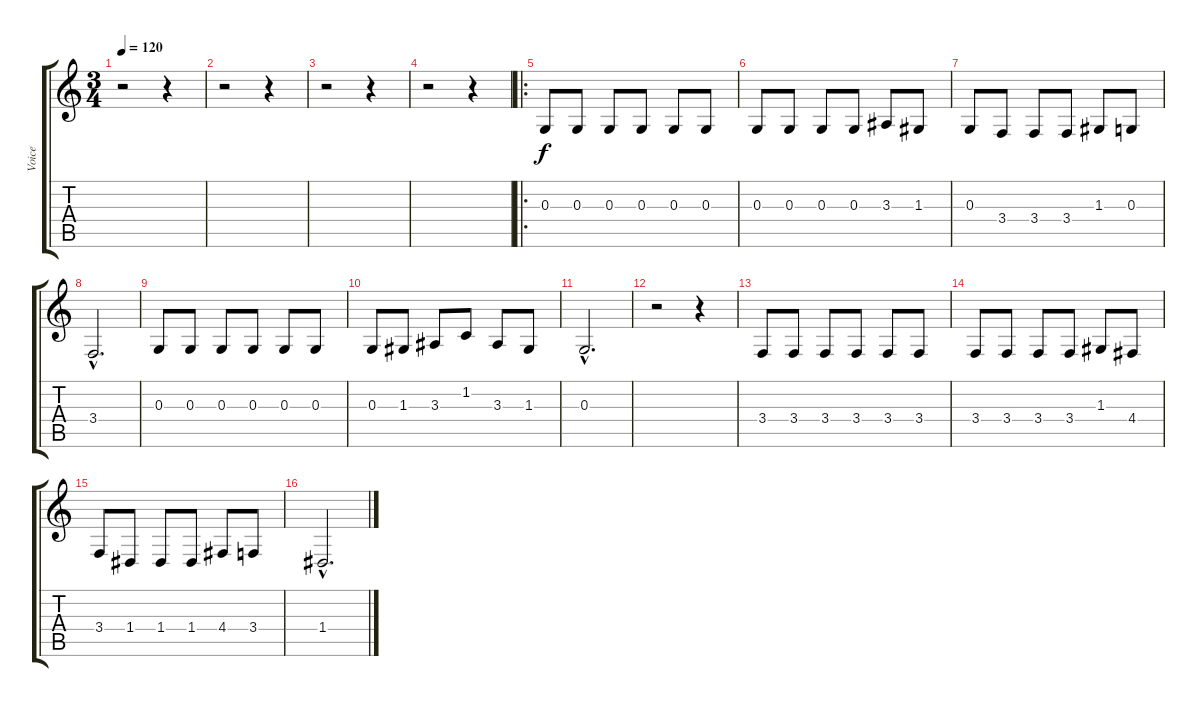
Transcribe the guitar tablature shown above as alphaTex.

\track ("Voice" "Voice") {instrument voiceoohs}
\staff {score tabs}
\tuning (E4 B3 G3 D3 A2 E2) {hide}
\ts (3 4)
\tempo 120
\clef g2
\ks c
r.2{dy f instrument voiceoohs} r.4 |
r.2 r.4 |
r.2 r.4 |
r.2 r.4 |
\ro
0.3.8 0.3.8 0.3.8 0.3.8 0.3.8 0.3.8 |
0.3.8 0.3.8 0.3.8 0.3.8 3.3.8 1.3.8 |
0.3.8 3.4.8 3.4.8 3.4.8 1.3.8 0.3.8 |
3.4{hac}.2{d} |
0.3.8 0.3.8 0.3.8 0.3.8 0.3.8 0.3.8 |
0.3.8 1.3.8 3.3.8 1.2.8 3.3.8 1.3.8 |
0.3{hac}.2{d} |
r.2 r.4 |
3.4.8 3.4.8 3.4.8 3.4.8 3.4.8 3.4.8 |
3.4.8 3.4.8 3.4.8 3.4.8 1.3.8 4.4.8 |
3.4.8 1.4.8 1.4.8 1.4.8 4.4.8 3.4.8 |
1.4{hac}.2{d}
